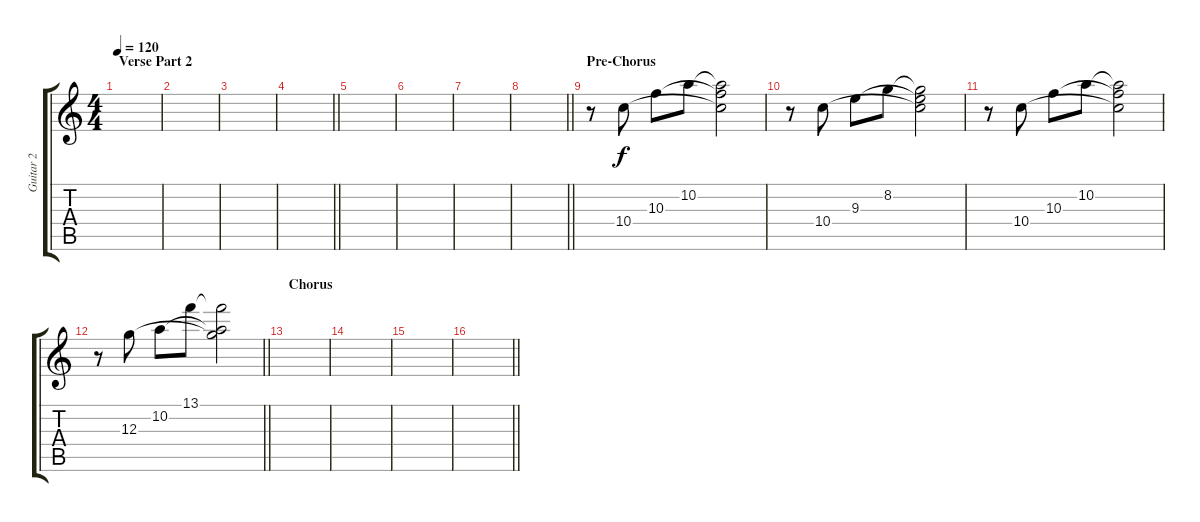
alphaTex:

\track ("Guitar 2" "Guitar 2") {instrument distortionguitar}
\staff {score tabs}
\tuning (E4 B3 G3 D3 A2 E2) {hide}
\ts (4 4)
\section ("" "Verse Part 2")
\tempo 120
\clef g2
\ks c
|
|
|
\barLineRight lightlight
|
|
|
|
\barLineRight lightlight
|
\section ("" "Pre-Chorus")
r.8 10.4.8 10.3.8 10.2.8 (10.2{t} 10.3{t} 10.4{t}).2 |
r.8 10.4.8 9.3.8 8.2.8 (8.2{t} 9.3{t} 10.4{t}).2 |
r.8 10.4.8 10.3.8 10.2.8 (10.2{t} 10.3{t} 10.4{t}).2 |
\barLineRight lightlight
r.8 12.3.8 10.2.8 13.1.8 (13.1{t} 10.2{t} 12.3{t}).2 |
\section ("" "Chorus")
|
|
|
\barLineRight lightlight
